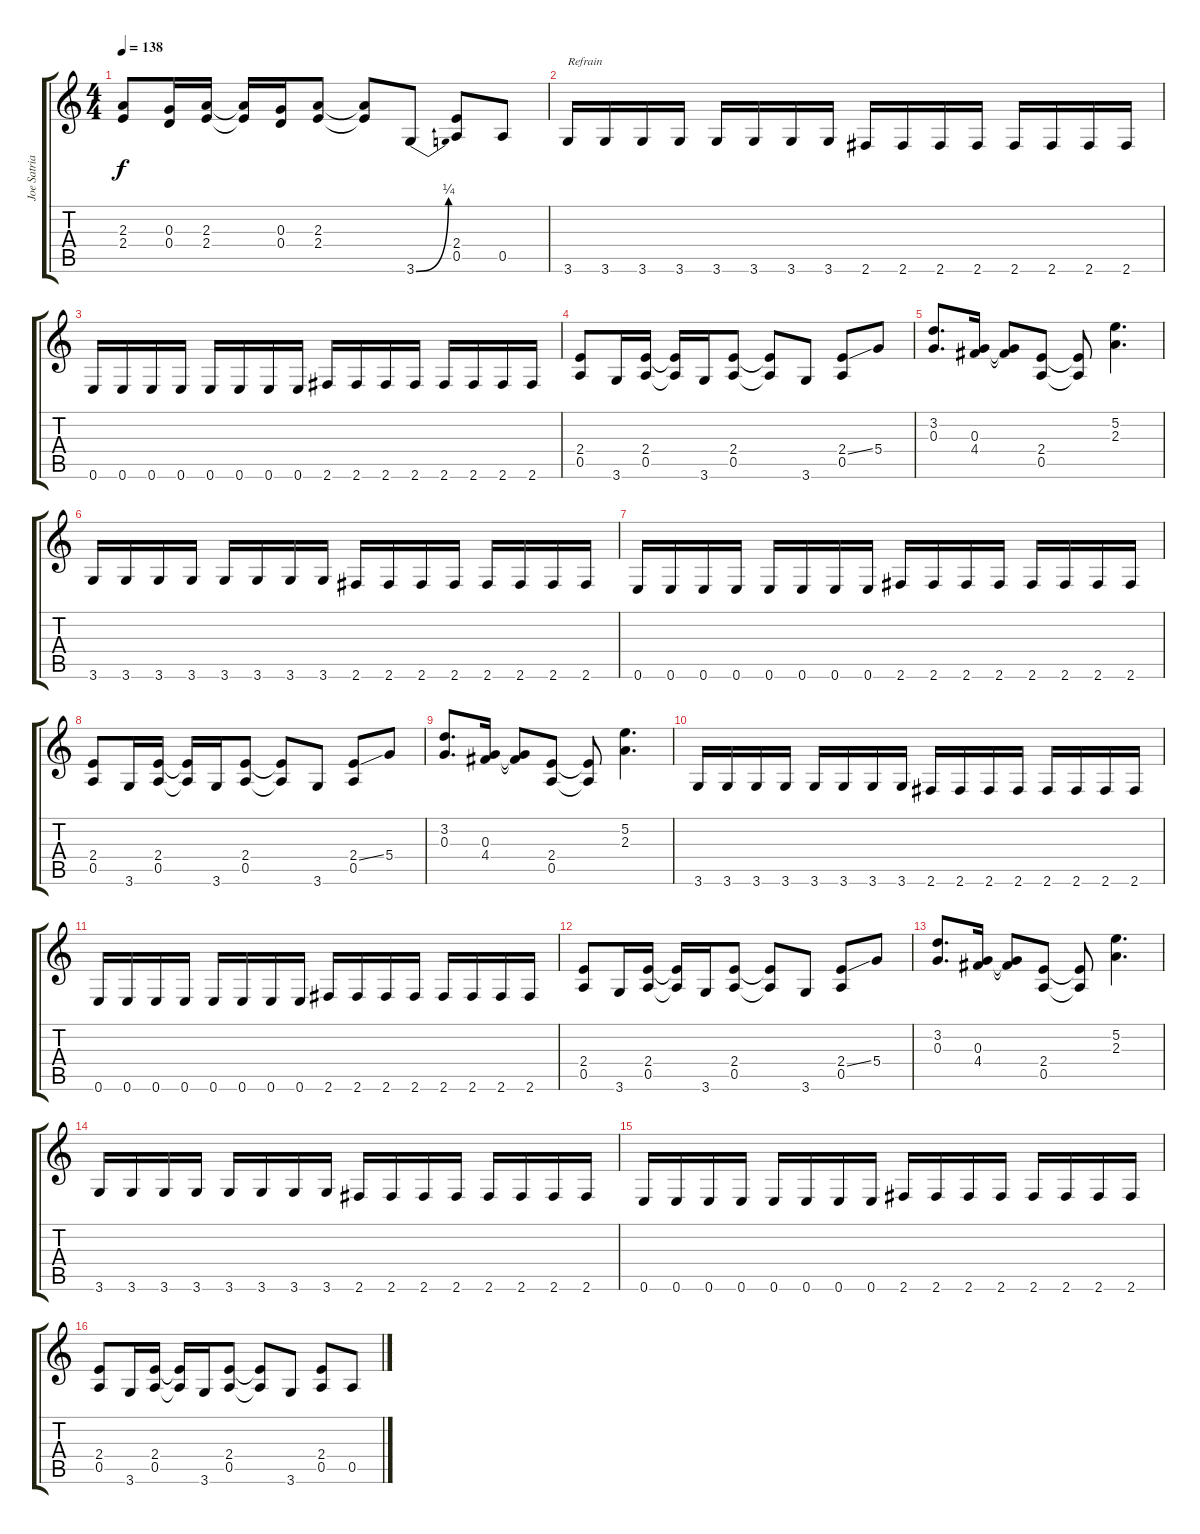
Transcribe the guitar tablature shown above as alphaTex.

\track ("Joe Satriani" "Joe Satria") {instrument distortionguitar}
\staff {score tabs}
\tuning (E4 B3 G3 D3 A2 E2) {hide}
\ts (4 4)
\tempo 138
\clef g2
\ks c
(2.3 2.4).8{dy f} (0.3 0.4).16 (2.3 2.4).16 (2.3{t} 2.4{t}).16 (0.3 0.4).16 (2.3 2.4).8 (2.3{t} 2.4{t}).8 3.6{be (bend 0 0 60 1)}.8 (2.4 0.5).8 0.5.8 |
3.6.16{txt "Refrain"} 3.6.16 3.6.16 3.6.16 3.6.16 3.6.16 3.6.16 3.6.16 2.6.16 2.6.16 2.6.16 2.6.16 2.6.16 2.6.16 2.6.16 2.6.16 |
0.6.16 0.6.16 0.6.16 0.6.16 0.6.16 0.6.16 0.6.16 0.6.16 2.6.16 2.6.16 2.6.16 2.6.16 2.6.16 2.6.16 2.6.16 2.6.16 |
(2.4 0.5).8 3.6.16 (2.4 0.5).16 (2.4{t} 0.5{t}).16 3.6.16 (2.4 0.5).8 (2.4{t} 0.5{t}).8 3.6.8 (2.4{ss} 0.5).8 5.4.8 |
(3.2 0.3).8{d} (0.3 4.4).16 (0.3{t} 4.4{t}).8 (2.4 0.5).8 (2.4{t} 0.5{t}).8 (5.2 2.3).4{d} |
3.6.16 3.6.16 3.6.16 3.6.16 3.6.16 3.6.16 3.6.16 3.6.16 2.6.16 2.6.16 2.6.16 2.6.16 2.6.16 2.6.16 2.6.16 2.6.16 |
0.6.16 0.6.16 0.6.16 0.6.16 0.6.16 0.6.16 0.6.16 0.6.16 2.6.16 2.6.16 2.6.16 2.6.16 2.6.16 2.6.16 2.6.16 2.6.16 |
(2.4 0.5).8 3.6.16 (2.4 0.5).16 (2.4{t} 0.5{t}).16 3.6.16 (2.4 0.5).8 (2.4{t} 0.5{t}).8 3.6.8 (2.4{ss} 0.5).8 5.4.8 |
(3.2 0.3).8{d} (0.3 4.4).16 (0.3{t} 4.4{t}).8 (2.4 0.5).8 (2.4{t} 0.5{t}).8 (5.2 2.3).4{d} |
3.6.16 3.6.16 3.6.16 3.6.16 3.6.16 3.6.16 3.6.16 3.6.16 2.6.16 2.6.16 2.6.16 2.6.16 2.6.16 2.6.16 2.6.16 2.6.16 |
0.6.16 0.6.16 0.6.16 0.6.16 0.6.16 0.6.16 0.6.16 0.6.16 2.6.16 2.6.16 2.6.16 2.6.16 2.6.16 2.6.16 2.6.16 2.6.16 |
(2.4 0.5).8 3.6.16 (2.4 0.5).16 (2.4{t} 0.5{t}).16 3.6.16 (2.4 0.5).8 (2.4{t} 0.5{t}).8 3.6.8 (2.4{ss} 0.5).8 5.4.8 |
(3.2 0.3).8{d} (0.3 4.4).16 (0.3{t} 4.4{t}).8 (2.4 0.5).8 (2.4{t} 0.5{t}).8 (5.2 2.3).4{d} |
3.6.16 3.6.16 3.6.16 3.6.16 3.6.16 3.6.16 3.6.16 3.6.16 2.6.16 2.6.16 2.6.16 2.6.16 2.6.16 2.6.16 2.6.16 2.6.16 |
0.6.16 0.6.16 0.6.16 0.6.16 0.6.16 0.6.16 0.6.16 0.6.16 2.6.16 2.6.16 2.6.16 2.6.16 2.6.16 2.6.16 2.6.16 2.6.16 |
(2.4 0.5).8 3.6.16 (2.4 0.5).16 (2.4{t} 0.5{t}).16 3.6.16 (2.4 0.5).8 (2.4{t} 0.5{t}).8 3.6.8 (2.4 0.5).8 0.5.8
